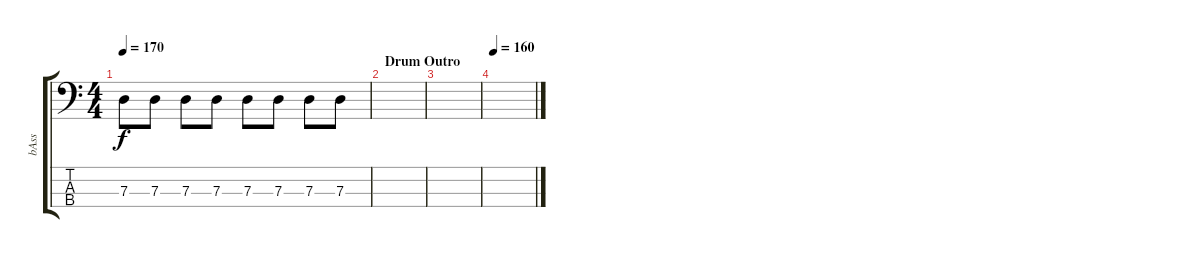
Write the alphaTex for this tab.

\track ("bAss" "bAss") {instrument electricbassfinger}
\staff {score tabs}
\tuning (F2 C2 G1 C1) {hide}
\ts (4 4)
\tempo 170
\clef f4
\ks c
7.3.8{dy f} 7.3.8 7.3.8 7.3.8 7.3.8 7.3.8 7.3.8 7.3.8 |
\section ("" "Drum Outro")
|
|
\tempo 160
